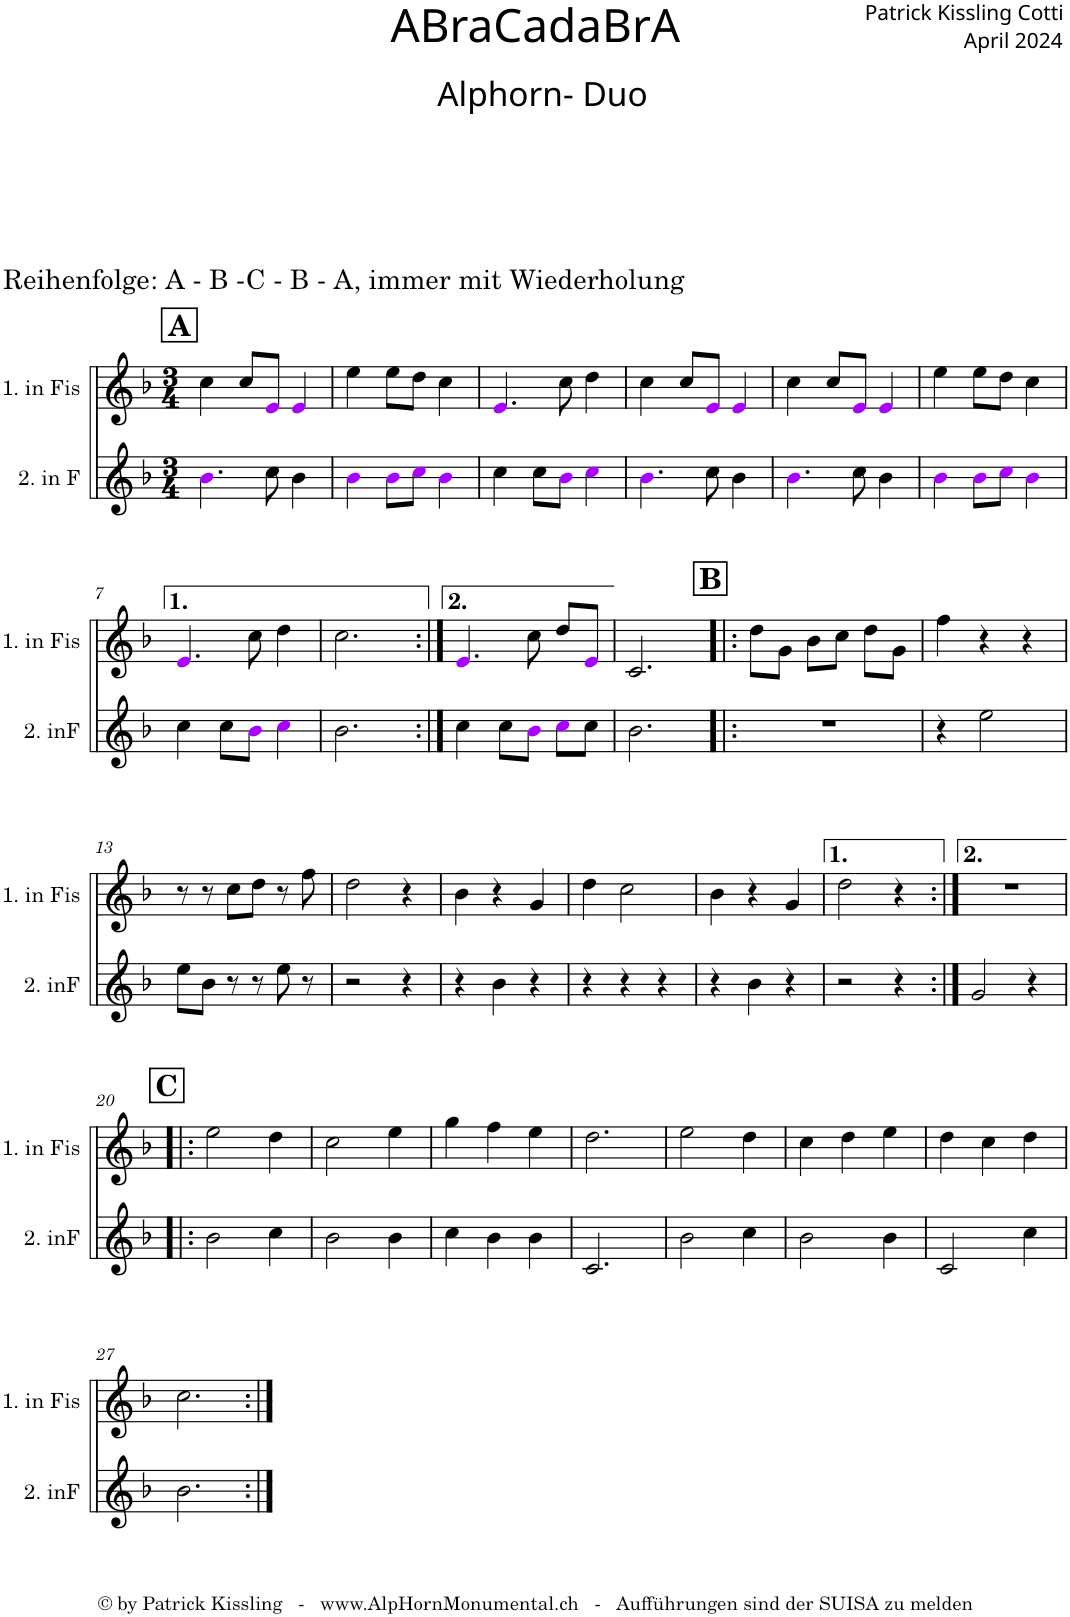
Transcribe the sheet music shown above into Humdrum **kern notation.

**kern	**kern
*part2	*part1
*staff2	*staff1
*I"2. in F	*I"1. in Fis
*I'2. inF	*I'1. in Fis
*clefG2	*clefG2
*Trd4c7	*Trd4c6
*k[b-]	*k[b-]
*M3/4	*M3/4
!!LO:REH:place=s1:a:B:cj:fs=14:t=A
=1	=1
!	!LO:TX:a:t=Reihenfolge&colon; A - B -C - B - A, immer mit Wiederholung
4.b-i\	4cc\
.	8cc/L
8cc\	8ei/J
4b-\	4ei/
=2	=2
4b-i\	4ee\
8b-i\L	8ee\L
8cci\J	8dd\J
4b-i\	4cc\
=3	=3
4cc\	4.ei/
8cc\L	.
8b-i\J	8cc\
4cci\	4dd\
=4	=4
4.b-i\	4cc\
.	8cc/L
8cc\	8ei/J
4b-\	4ei/
=5	=5
4.b-i\	4cc\
.	8cc/L
8cc\	8ei/J
4b-\	4ei/
=6	=6
4b-i\	4ee\
8b-i\L	8ee\L
8cci\J	8dd\J
4b-i\	4cc\
!!LO:LB:g=z
=7	=7
4cc\	4.ei/
8cc\L	.
8b-i\J	8cc\
4cci\	4dd\
=8	=8
2.b-\	2.cc\
=9:|!	=9:|!
4cc\	4.ei/
8cc\L	.
8b-i\J	8cc\
8cci\L	8dd/L
8cc\J	8ei/J
=10	=10
2.b-\	2.c/
!!LO:REH:place=s1:a:B:cj:fs=14:t=B
=11!|:	=11!|:
2.r	8dd\L
.	8g\J
.	8b-\L
.	8cc\J
.	8dd\L
.	8g\J
=12	=12
4r	4ff\
2ee\	4r
.	4r
!!LO:LB:g=z
=13	=13
8ee\L	8r
8b-\J	8r
8r	8cc\L
8r	8dd\J
8ee\	8r
8r	8ff\
=14	=14
2r	2dd\
4r	4r
=15	=15
4r	4b-\
4b-\	4r
4r	4g/
=16	=16
4r	4dd\
4r	2cc\
4r	.
=17	=17
4r	4b-\
4b-\	4r
4r	4g/
=18	=18
2r	2dd\
4r	4r
=19:|!	=19:|!
2g/	2.r
4r	.
!!LO:LB:g=z
!!LO:REH:place=s1:a:B:cj:fs=14:t=C
=20!|:	=20!|:
2b-\	2ee\
4cc\	4dd\
=21	=21
2b-\	2cc\
4b-\	4ee\
=22	=22
4cc\	4gg\
4b-\	4ff\
4b-\	4ee\
=23	=23
2.c/	2.dd\
=24	=24
2b-\	2ee\
4cc\	4dd\
=25	=25
2b-\	4cc\
.	4dd\
4b-\	4ee\
=26	=26
2c/	4dd\
.	4cc\
4cc\	4dd\
!!LO:LB:g=z
=27	=27
2.b-\	2.cc\
=:|!	=:|!
*-	*-
